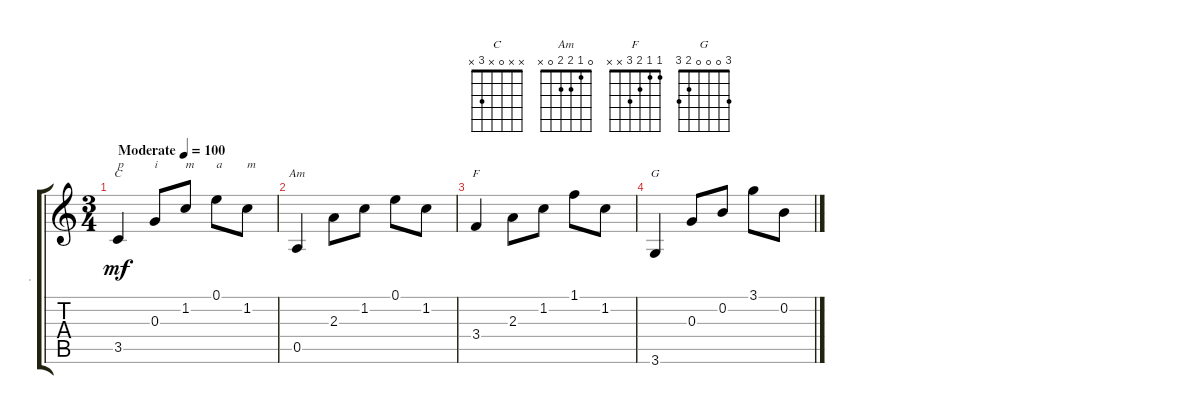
\track ("." ".") {instrument acousticguitarnylon}
\staff {score tabs}
\tuning (E4 B3 G3 D3 A2 E2) {hide}
\chord ("C" x x 0 x 3 x)
\chord ("Am" 0 1 2 2 0 x)
\chord ("F" 1 1 2 3 x x)
\chord ("G" 3 0 0 0 2 3)
\ts (3 4)
\tempo (100 "Moderate")
\clef g2
\ks c
3.5.4{ch "C" txt "p" dy mf instrument acousticguitarnylon} 0.3.8{txt "i"} 1.2.8{txt "m"} 0.1.8{txt "a"} 1.2.8{txt "m"} |
0.5.4{ch "Am"} 2.3.8 1.2.8 0.1.8 1.2.8 |
3.4.4{ch "F"} 2.3.8 1.2.8 1.1.8 1.2.8 |
3.6.4{ch "G"} 0.3.8 0.2.8 3.1.8 0.2.8
